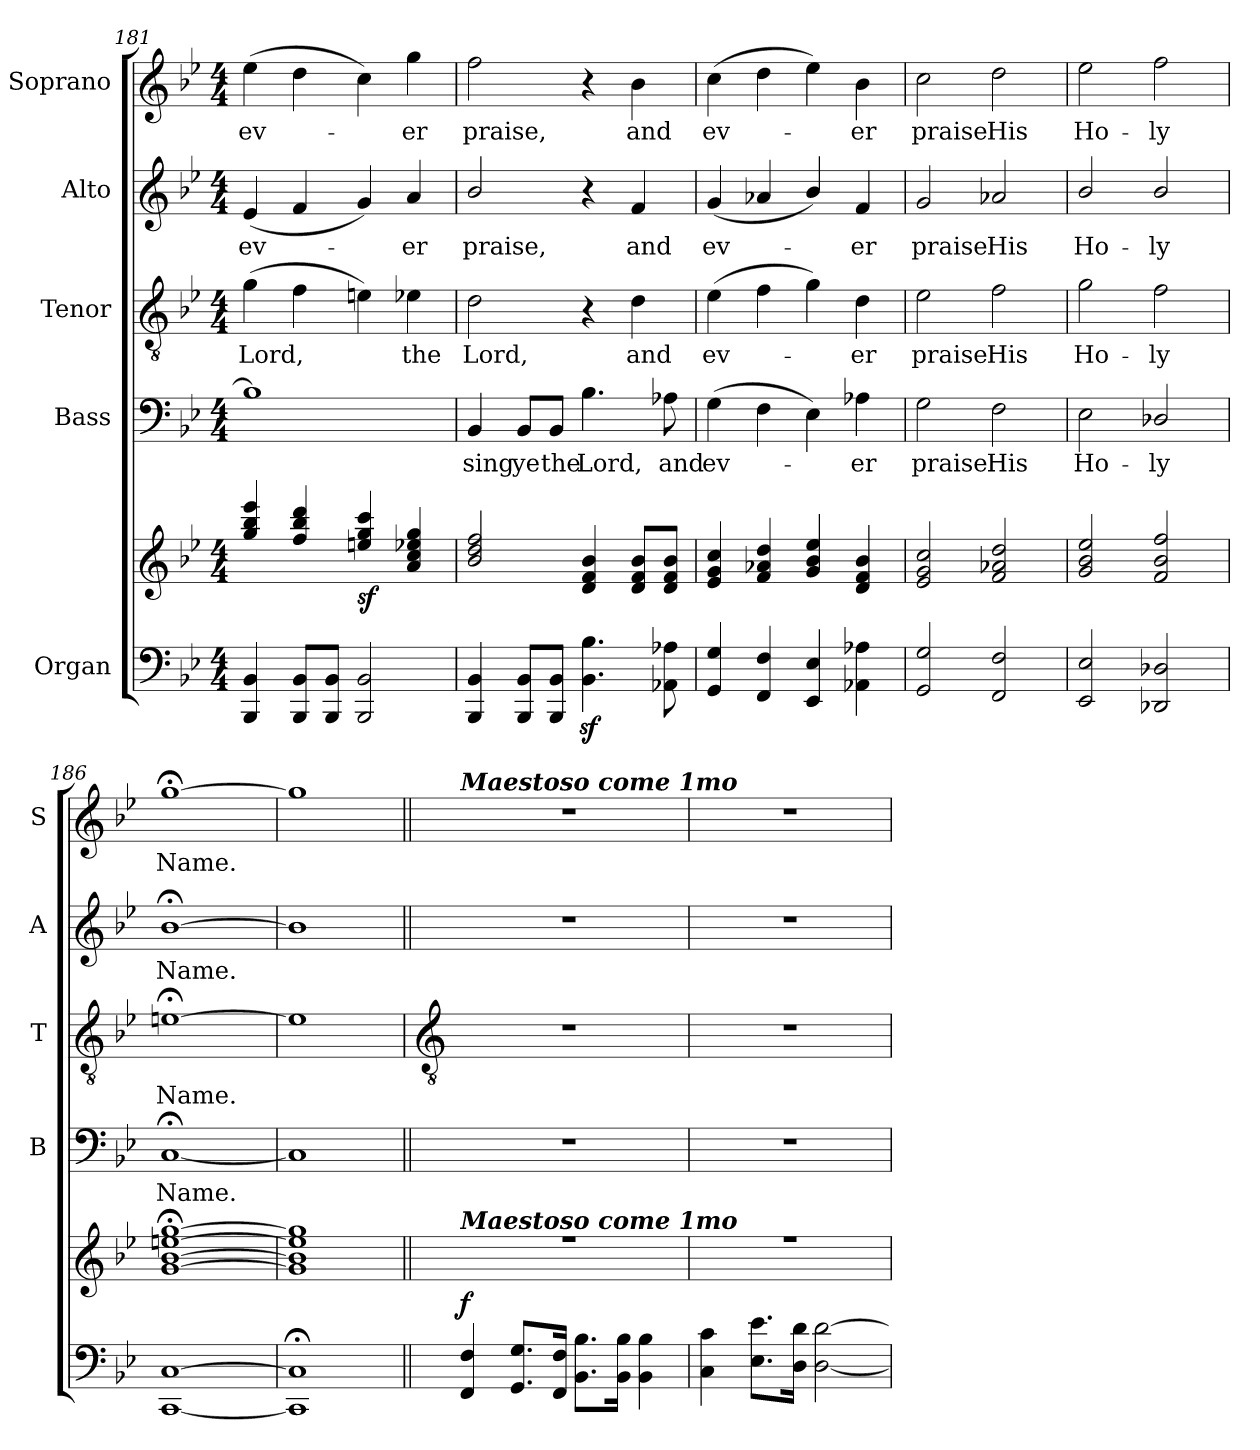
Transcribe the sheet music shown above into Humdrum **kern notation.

**kern	**kern	**dynam	**kern	**text	**kern	**text	**kern	**text	**kern	**text
*part5	*part5	*part5	*part4	*part4	*part3	*part3	*part2	*part2	*part1	*part1
*staff6	*staff5	*staff5/6	*staff4	*staff4	*staff3	*staff3	*staff2	*staff2	*staff1	*staff1
*I"Organ	*	*	*I"Bass	*	*I"Tenor	*	*I"Alto	*	*I"Soprano	*
*	*	*	*I'B	*	*I'T	*	*I'A	*	*I'S	*
!!LO:LB:g=z
*clefF4	*clefG2	*	*clefF4	*	*clefGv2	*	*clefG2	*	*clefG2	*
*k[b-e-]	*k[b-e-]	*	*k[b-e-]	*	*k[b-e-]	*	*k[b-e-]	*	*k[b-e-]	*
*B-:	*B-:	*	*B-:	*	*B-:	*	*B-:	*	*B-:	*
*M4/4	*M4/4	*	*M4/4	*	*M4/4	*	*M4/4	*	*M4/4	*
=181	=181	=181	=181	=181	=181	=181	=181	=181	=181	=181
*	*^	*	*	*	*	*	*	*	*	*
!	!	!	!	!	!	!	!LO:LY:b	!	!LO:LY:b	!	!LO:LY:b
4BBB- 4BB-	4gg 4bb- 4eee-	1ryy	.	1B-]	.	(>4g	Lord,	(<4e-	ev-	(>4ee-	ev-
8BBB- 8BB-L	4ff 4bb- 4ddd	.	.	.	.	4f	.	4f	.	4dd	.
8BBB- 8BB-J	.	.	.	.	.	.	.	.	.	.	.
!	!	!	!LO:DY:b	!	!	!	!	!	!	!	!
2BBB- 2BB-	4een 4gg 4ccc	.	sf	.	.	4en)	.	4g)	.	4cc)	.
!	!	!	!	!	!	!	!LO:LY:b	!	!LO:LY:b	!	!LO:LY:b
.	4a 4cc 4ee-X 4gg	.	.	.	.	4e-X	the	4a	er	4gg	er
=182	=182	=182	=182	=182	=182	=182	=182	=182	=182	=182	=182
!	!	!	!	!	!LO:LY:b	!	!LO:LY:b	!	!LO:LY:b	!	!LO:LY:b
4BBB- 4BB-	2b- 2dd 2ff	1ryy	.	4BB-	sing	2d	Lord,	2b-/	praise,	2ff	praise,
!	!	!	!	!	!LO:LY:b	!	!	!	!	!	!
8BBB- 8BB-L	.	.	.	8BB-/L	ye	.	.	.	.	.	.
!	!	!	!	!	!LO:LY:b	!	!	!	!	!	!
8BBB- 8BB-J	.	.	.	8BB-/J	the	.	.	.	.	.	.
!	!	!	!	!	!LO:LY:b	!	!	!	!	!	!
4.BB-z> 4.B-z>	4d 4f 4b-	.	.	4.B-	Lord,	4r	.	4r	.	4r	.
!	!	!	!	!	!	!	!LO:LY:b	!	!LO:LY:b	!	!LO:LY:b
.	8d 8f 8b-L	.	.	.	.	4d	and	4f	and	4b-	and
!	!	!	!	!	!LO:LY:b	!	!	!	!	!	!
8AA-X 8A-X	8d 8f 8b-J	.	.	8A-X	and	.	.	.	.	.	.
=183	=183	=183	=183	=183	=183	=183	=183	=183	=183	=183	=183
!	!	!	!	!	!LO:LY:b	!	!LO:LY:b	!	!LO:LY:b	!	!LO:LY:b
4GG 4G	4e- 4g 4cc	1ryy	.	(>4G	ev-	(>4e-	ev-	(<4g	ev-	(>4cc	ev-
4FF 4F	4f 4a-X 4dd	.	.	4F	.	4f	.	4a-X	.	4dd	.
4EE- 4E-	4g 4b- 4ee-	.	.	4E-)	.	4g)	.	4b-/)	.	4ee-)	.
!	!	!	!	!	!LO:LY:b	!	!LO:LY:b	!	!LO:LY:b	!	!LO:LY:b
4AA-X 4A-X	4d 4f 4b-	.	.	4A-X	er	4d	er	4f	er	4b-	er
=184	=184	=184	=184	=184	=184	=184	=184	=184	=184	=184	=184
!	!	!	!	!	!LO:LY:b	!	!LO:LY:b	!	!LO:LY:b	!	!LO:LY:b
2GG 2G	2e- 2g 2cc	1ryy	.	2G	praise	2e-	praise	2g	praise	2cc	praise
!	!	!	!	!	!LO:LY:b	!	!LO:LY:b	!	!LO:LY:b	!	!LO:LY:b
2FF 2F	2f 2a-X 2dd	.	.	2F	His	2f	His	2a-X	His	2dd	His
=185	=185	=185	=185	=185	=185	=185	=185	=185	=185	=185	=185
!	!	!	!	!	!LO:LY:b	!	!LO:LY:b	!	!LO:LY:b	!	!LO:LY:b
2EE- 2E-	2g 2b- 2ee-	1ryy	.	2E-	Ho-	2g	Ho-	2b-/	Ho-	2ee-	Ho-
!	!	!	!	!	!LO:LY:b	!	!LO:LY:b	!	!LO:LY:b	!	!LO:LY:b
2DD-X 2D-X	2f 2b- 2ff	.	.	2D-X/	-ly	2f	-ly	2b-/	-ly	2ff	-ly
=186	=186	=186	=186	=186	=186	=186	=186	=186	=186	=186	=186
!	!	!	!	!	!LO:LY:b	!	!LO:LY:b	!	!LO:LY:b	!	!LO:LY:b
[1CC [1C	[1g;< [1b-;< [1een;< [1gg;<	1ryy	.	[1C;<	Name.	[1en;<	Name.	[1b-;<	Name.	[1gg;<	Name.
=187	=187	=187	=187	=187	=187	=187	=187	=187	=187	=187	=187
1CC]; 1C];	1g] 1b-] 1ee] 1gg]	1ryy	.	1C]	.	1e]	.	1b-]	.	1gg]	.
!!LO:LB:g=z
=188||	=188||	=188||	=188||	=188||	=188||	=188	=188||	=188||	=188||	=188||	=188||
*	*	*	*	*	*	*clefGv2	*	*	*	*	*
!	!	!	!	!	!	!	!	!	!	!LO:TX:a:Bi:t=Maestoso come 1mo	!
!	!LO:TX:a:Bi:t=Maestoso come 1mo	!	!	!	!	!	!	!	!	!	!
!	!	!	!LO:DY:a=2	!	!	!	!	!	!	!	!
4FF 4F	1r	1ryy	f	1r	.	1r	.	1r	.	1r	.
8.GG 8.GL	.	.	.	.	.	.	.	.	.	.	.
16FF 16FJ	.	.	.	.	.	.	.	.	.	.	.
8.BB- 8.B-L	.	.	.	.	.	.	.	.	.	.	.
16BB- 16B-J	.	.	.	.	.	.	.	.	.	.	.
4BB- 4B-	.	.	.	.	.	.	.	.	.	.	.
=189	=189	=189	=189	=189	=189	=189	=189	=189	=189	=189	=189
4C 4c	1r	1ryy	.	1r	.	1r	.	1r	.	1r	.
8.E- 8.e-L	.	.	.	.	.	.	.	.	.	.	.
16D 16dJ	.	.	.	.	.	.	.	.	.	.	.
[2D [2d	.	.	.	.	.	.	.	.	.	.	.
*	*v	*v	*	*	*	*	*	*	*	*	*
=	=	=	=	=	=	=	=	=	=	=
*-	*-	*-	*-	*-	*-	*-	*-	*-	*-	*-
